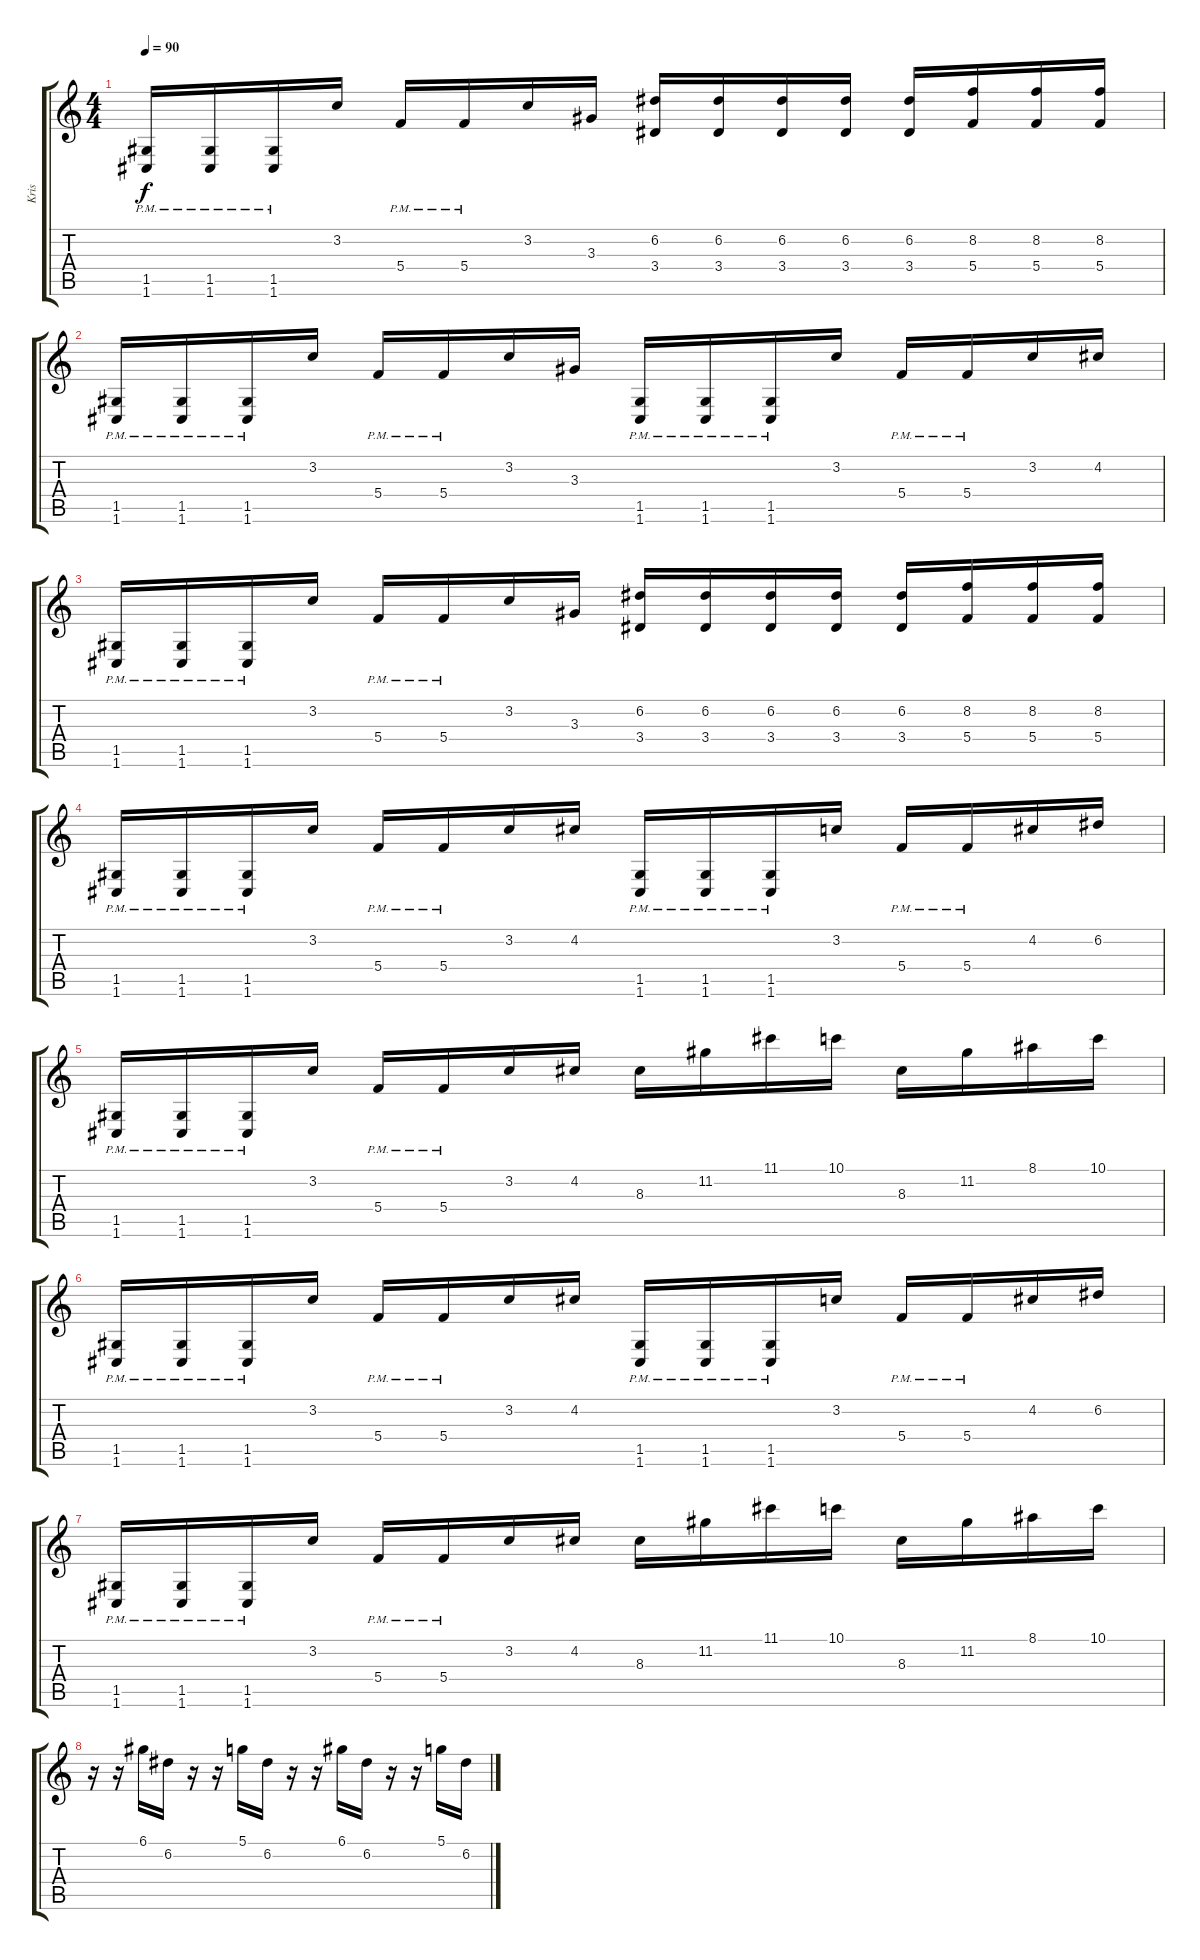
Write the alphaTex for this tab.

\track ("Kris" "Kris") {instrument overdrivenguitar}
\staff {score tabs}
\tuning (D4 A3 F3 C3 G2 C2) {hide}
\ts (4 4)
\tempo 90
\clef g2
\ks c
(1.5{pm} 1.6{pm}).16{dy f} (1.5{pm} 1.6{pm}).16 (1.5{pm} 1.6{pm}).16 3.2.16 5.4{pm}.16 5.4{pm}.16 3.2.16 3.3.16 (6.2 3.4).16 (6.2 3.4).16 (6.2 3.4).16 (6.2 3.4).16 (6.2 3.4).16 (8.2 5.4).16 (8.2 5.4).16 (8.2 5.4).16 |
(1.5{pm} 1.6{pm}).16 (1.5{pm} 1.6{pm}).16 (1.5{pm} 1.6{pm}).16 3.2.16 5.4{pm}.16 5.4{pm}.16 3.2.16 3.3.16 (1.5{pm} 1.6{pm}).16 (1.5{pm} 1.6{pm}).16 (1.5{pm} 1.6{pm}).16 3.2.16 5.4{pm}.16 5.4{pm}.16 3.2.16 4.2.16 |
(1.5{pm} 1.6{pm}).16 (1.5{pm} 1.6{pm}).16 (1.5{pm} 1.6{pm}).16 3.2.16 5.4{pm}.16 5.4{pm}.16 3.2.16 3.3.16 (6.2 3.4).16 (6.2 3.4).16 (6.2 3.4).16 (6.2 3.4).16 (6.2 3.4).16 (8.2 5.4).16 (8.2 5.4).16 (8.2 5.4).16 |
(1.5{pm} 1.6{pm}).16 (1.5{pm} 1.6{pm}).16 (1.5{pm} 1.6{pm}).16 3.2.16 5.4{pm}.16 5.4{pm}.16 3.2.16 4.2.16 (1.5{pm} 1.6{pm}).16 (1.5{pm} 1.6{pm}).16 (1.5{pm} 1.6{pm}).16 3.2.16 5.4{pm}.16 5.4{pm}.16 4.2.16 6.2.16 |
(1.5{pm} 1.6{pm}).16 (1.5{pm} 1.6{pm}).16 (1.5{pm} 1.6{pm}).16 3.2.16 5.4{pm}.16 5.4{pm}.16 3.2.16 4.2.16 8.3.16 11.2.16 11.1.16 10.1.16 8.3.16 11.2.16 8.1.16 10.1.16 |
(1.5{pm} 1.6{pm}).16 (1.5{pm} 1.6{pm}).16 (1.5{pm} 1.6{pm}).16 3.2.16 5.4{pm}.16 5.4{pm}.16 3.2.16 4.2.16 (1.5{pm} 1.6{pm}).16 (1.5{pm} 1.6{pm}).16 (1.5{pm} 1.6{pm}).16 3.2.16 5.4{pm}.16 5.4{pm}.16 4.2.16 6.2.16 |
(1.5{pm} 1.6{pm}).16 (1.5{pm} 1.6{pm}).16 (1.5{pm} 1.6{pm}).16 3.2.16 5.4{pm}.16 5.4{pm}.16 3.2.16 4.2.16 8.3.16 11.2.16 11.1.16 10.1.16 8.3.16 11.2.16 8.1.16 10.1.16 |
r.16 r.16 6.1.16 6.2.16 r.16 r.16 5.1.16 6.2.16 r.16 r.16 6.1.16 6.2.16 r.16 r.16 5.1.16 6.2.16
